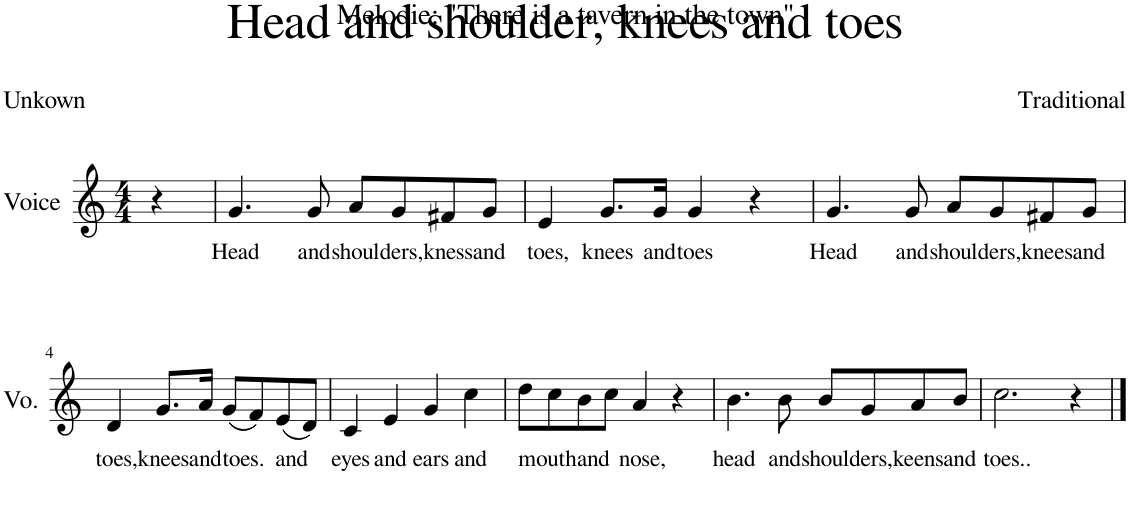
**kern	**text
*part1	*part1
*staff1	*staff1
*I"Voice	*
*I'Vo.	*
*clefG2	*
*k[]	*
*M4/4	*
=	=
4r	.
=1	=1
!	!LO:LY:b
4.g/	Head
!	!LO:LY:b
8g/	and
!	!LO:LY:b
8a/L	shoul-
!	!LO:LY:b
8g/	-ders,
!	!LO:LY:b
8f#X/	kness
!	!LO:LY:b
8g/J	and
=2	=2
!	!LO:LY:b
4e/	toes,
!	!LO:LY:b
8.g/L	knees
!	!LO:LY:b
16g/Jk	and
!	!LO:LY:b
4g/	toes
4r	.
=3	=3
!	!LO:LY:b
4.g/	Head
!	!LO:LY:b
8g/	and
!	!LO:LY:b
8a/L	shoul-
!	!LO:LY:b
8g/	-ders,
!	!LO:LY:b
8f#X/	knees
!	!LO:LY:b
8g/J	and
!!LO:LB:g=z
=4	=4
!	!LO:LY:b
4d/	toes,
!	!LO:LY:b
8.g/L	knees
!	!LO:LY:b
16a/Jk	and
!	!LO:LY:b
(8g/L	toes.
8f/)	.
!	!LO:LY:b
(8e/	and
8d/J)	.
=5	=5
!	!LO:LY:b
4c/	eyes
!	!LO:LY:b
4e/	and
!	!LO:LY:b
4g/	ears
!	!LO:LY:b
4cc\	and
=6	=6
!	!LO:LY:b
8dd\L	mouth
8cc\	.
!	!LO:LY:b
8b\	and
8cc\J	.
!	!LO:LY:b
4a/	nose,
4r	.
=7	=7
!	!LO:LY:b
4.b\	head
!	!LO:LY:b
8b\	and
!	!LO:LY:b
8b/L	shoul-
!	!LO:LY:b
8g/	-ders,
!	!LO:LY:b
8a/	keens
!	!LO:LY:b
8b/J	and
=8	=8
!	!LO:LY:b
2.cc\	toes..
4r	.
==	==
*-	*-
